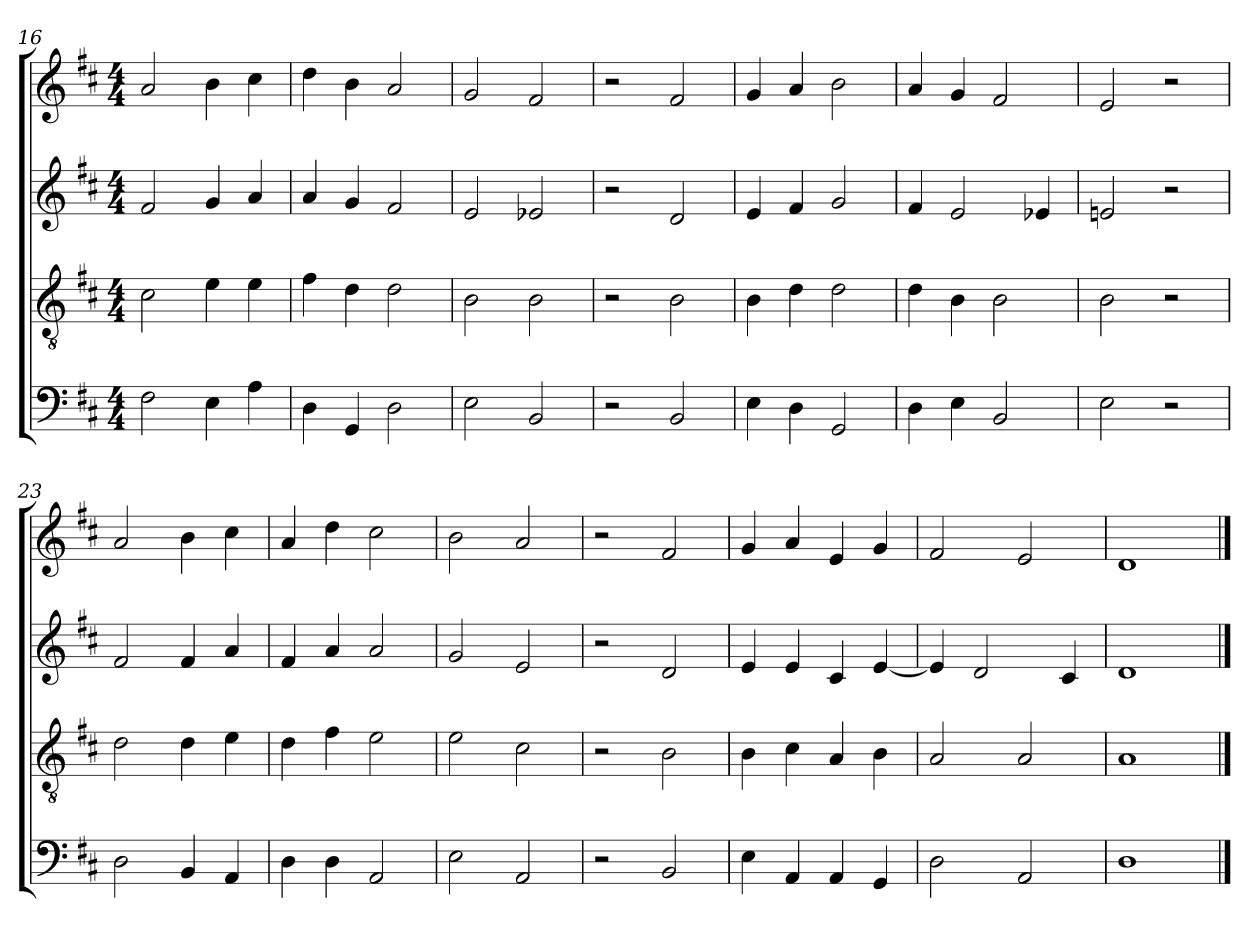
**kern	**kern	**kern	**kern
*part4	*part3	*part2	*part1
*staff4	*staff3	*staff2	*staff1
*clefF4	*clefGv2	*clefG2	*clefG2
*k[f#c#]	*k[f#c#]	*k[f#c#]	*k[f#c#]
*M4/4	*M4/4	*M4/4	*M4/4
=16	=16	=16	=16
2F#	2c#	2f#	2a
4E	4e	4g	4b
4A	4e	4a	4cc#
=17	=17	=17	=17
4D	4f#	4a	4dd
4GG	4d	4g	4b
2D	2d	2f#	2a
=18	=18	=18	=18
2E	2B	2e	2g
2BB	2B	2e-X	2f#
=19	=19	=19	=19
2r	2r	2r	2r
2BB	2B	2d	2f#
!!LO:LB:g=z
=20	=20	=20	=20
4E	4B	4e	4g
4D	4d	4f#	4a
2GG	2d	2g	2b
=21	=21	=21	=21
4D	4d	4f#	4a
4E	4B	2e	4g
2BB	2B	.	2f#
.	.	4e-X	.
=22	=22	=22	=22
2E	2B	2en	2e
2r	2r	2r	2r
=23	=23	=23	=23
2D	2d	2f#	2a
4BB	4d	4f#	4b
4AA	4e	4a	4cc#
=24	=24	=24	=24
4D	4d	4f#	4a
4D	4f#	4a	4dd
2AA	2e	2a	2cc#
=25	=25	=25	=25
2E	2e	2g	2b
2AA	2c#	2e	2a
=26	=26	=26	=26
2r	2r	2r	2r
2BB	2B	2d	2f#
=27	=27	=27	=27
4E	4B	4e	4g
4AA	4c#	4e	4a
4AA	4A	4c#	4e
4GG	4B	[4e	4g
=28	=28	=28	=28
2D	2A	4e]	2f#
.	.	2d	.
2AA	2A	.	2e
.	.	4c#	.
=29	=29	=29	=29
1D	1A	1d	1d
==	==	==	==
*-	*-	*-	*-
